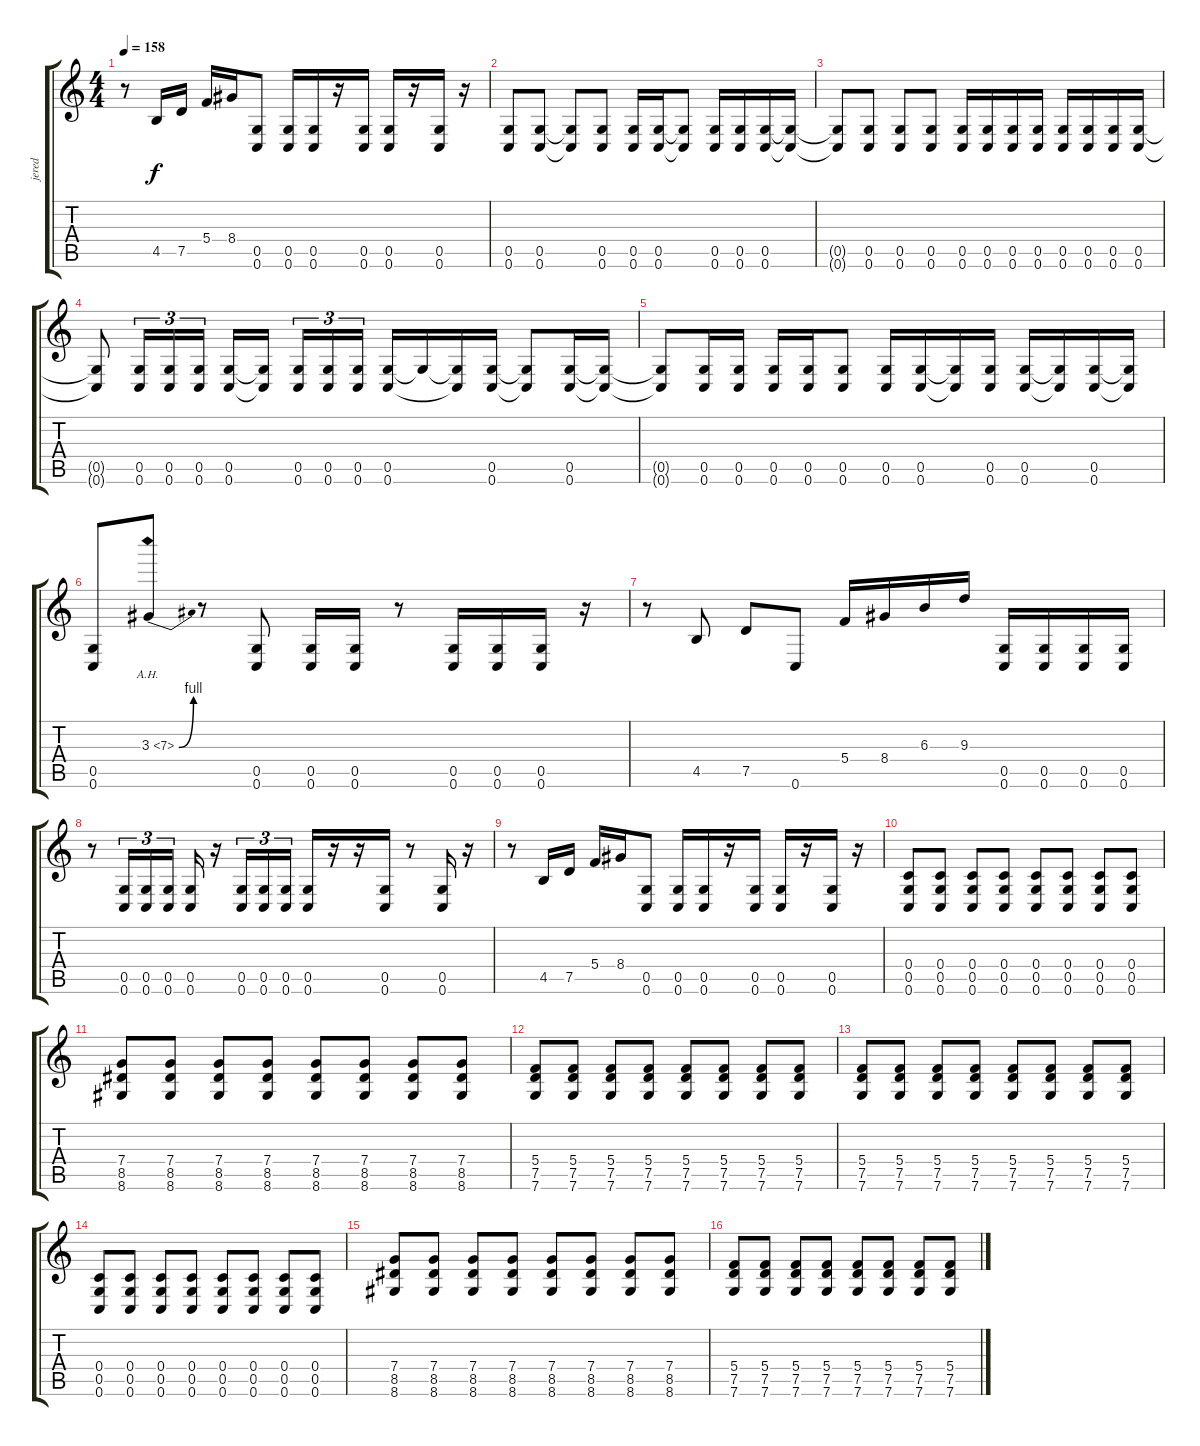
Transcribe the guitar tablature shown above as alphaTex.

\track ("jered" "jered") {instrument distortionguitar bank 255}
\staff {score tabs}
\tuning (D4 A3 F3 C3 G2 C2) {hide}
\ts (4 4)
\tempo 158
\clef g2
\ks c
r.8{dy f} 4.5.16 7.5.16 5.4.16 8.4.16 (0.5 0.6).8 (0.5 0.6).16 (0.5 0.6).16 r.16 (0.5 0.6).16 (0.5 0.6).16 r.16 (0.5 0.6).16 r.16 |
(0.5 0.6).8 (0.5 0.6).8 (0.5{t} 0.6{t}).8 (0.5 0.6).8 (0.5 0.6).16 (0.5 0.6).16 (0.5{t} 0.6{t}).8 (0.5 0.6).16 (0.5 0.6).16 (0.5 0.6).16 (0.5{t} 0.6{t}).16 |
(0.5{t} 0.6{t}).8 (0.5 0.6).8 (0.5 0.6).8 (0.5 0.6).8 (0.5 0.6).16 (0.5 0.6).16 (0.5 0.6).16 (0.5 0.6).16 (0.5 0.6).16 (0.5 0.6).16 (0.5 0.6).16 (0.5 0.6).16 |
(0.5{t} 0.6{t}).8 (0.5 0.6).16{tu (3 2)} (0.5 0.6).16{tu (3 2)} (0.5 0.6).16{tu (3 2)} (0.5 0.6).16 (0.5{t} 0.6{t}).16{beam splitsecondary} (0.5 0.6).16{tu (3 2)} (0.5 0.6).16{tu (3 2)} (0.5 0.6).16{tu (3 2)} (0.5 0.6).16 0.5{t}.16 (0.5{t} 0.6{t}).16 (0.5 0.6).16 (0.5{t} 0.6{t}).8 (0.5 0.6).16 (0.5{t} 0.6{t}).16 |
(0.5{t} 0.6{t}).8 (0.5 0.6).16 (0.5 0.6).16 (0.5 0.6).16 (0.5 0.6).16 (0.5 0.6).8 (0.5 0.6).16 (0.5 0.6).16 (0.5{t} 0.6{t}).16 (0.5 0.6).16 (0.5 0.6).16 (0.5{t} 0.6{t}).16 (0.5 0.6).16 (0.5{t} 0.6{t}).16 |
(0.5 0.6).8 3.3{be (bend 0 0 60 4) ah 4}.8 r.8 (0.5 0.6).8 (0.5 0.6).16 (0.5 0.6).16 r.8 (0.5 0.6).16 (0.5 0.6).16 (0.5 0.6).16 r.16 |
r.8 4.5.8 7.5.8 0.6.8 5.4.16 8.4.16 6.3.16 9.3.16 (0.5 0.6).16 (0.5 0.6).16 (0.5 0.6).16 (0.5 0.6).16 |
r.8 (0.5 0.6).16{tu (3 2)} (0.5 0.6).16{tu (3 2)} (0.5 0.6).16{tu (3 2)} (0.5 0.6).16 r.16 (0.5 0.6).16{tu (3 2)} (0.5 0.6).16{tu (3 2)} (0.5 0.6).16{tu (3 2)} (0.5 0.6).16 r.16 r.16 (0.5 0.6).16 r.8 (0.5 0.6).16 r.16 |
r.8 4.5.16 7.5.16 5.4.16 8.4.16 (0.5 0.6).8 (0.5 0.6).16 (0.5 0.6).16 r.16 (0.5 0.6).16 (0.5 0.6).16 r.16 (0.5 0.6).16 r.16 |
(0.4 0.5 0.6).8 (0.4 0.5 0.6).8 (0.4 0.5 0.6).8 (0.4 0.5 0.6).8 (0.4 0.5 0.6).8 (0.4 0.5 0.6).8 (0.4 0.5 0.6).8 (0.4 0.5 0.6).8 |
(7.4 8.5 8.6).8 (7.4 8.5 8.6).8 (7.4 8.5 8.6).8 (7.4 8.5 8.6).8 (7.4 8.5 8.6).8 (7.4 8.5 8.6).8 (7.4 8.5 8.6).8 (7.4 8.5 8.6).8 |
(5.4 7.5 7.6).8 (5.4 7.5 7.6).8 (5.4 7.5 7.6).8 (5.4 7.5 7.6).8 (5.4 7.5 7.6).8 (5.4 7.5 7.6).8 (5.4 7.5 7.6).8 (5.4 7.5 7.6).8 |
(5.4 7.5 7.6).8 (5.4 7.5 7.6).8 (5.4 7.5 7.6).8 (5.4 7.5 7.6).8 (5.4 7.5 7.6).8 (5.4 7.5 7.6).8 (5.4 7.5 7.6).8 (5.4 7.5 7.6).8 |
(0.4 0.5 0.6).8 (0.4 0.5 0.6).8 (0.4 0.5 0.6).8 (0.4 0.5 0.6).8 (0.4 0.5 0.6).8 (0.4 0.5 0.6).8 (0.4 0.5 0.6).8 (0.4 0.5 0.6).8 |
(7.4 8.5 8.6).8 (7.4 8.5 8.6).8 (7.4 8.5 8.6).8 (7.4 8.5 8.6).8 (7.4 8.5 8.6).8 (7.4 8.5 8.6).8 (7.4 8.5 8.6).8 (7.4 8.5 8.6).8 |
(5.4 7.5 7.6).8 (5.4 7.5 7.6).8 (5.4 7.5 7.6).8 (5.4 7.5 7.6).8 (5.4 7.5 7.6).8 (5.4 7.5 7.6).8 (5.4 7.5 7.6).8 (5.4 7.5 7.6).8
